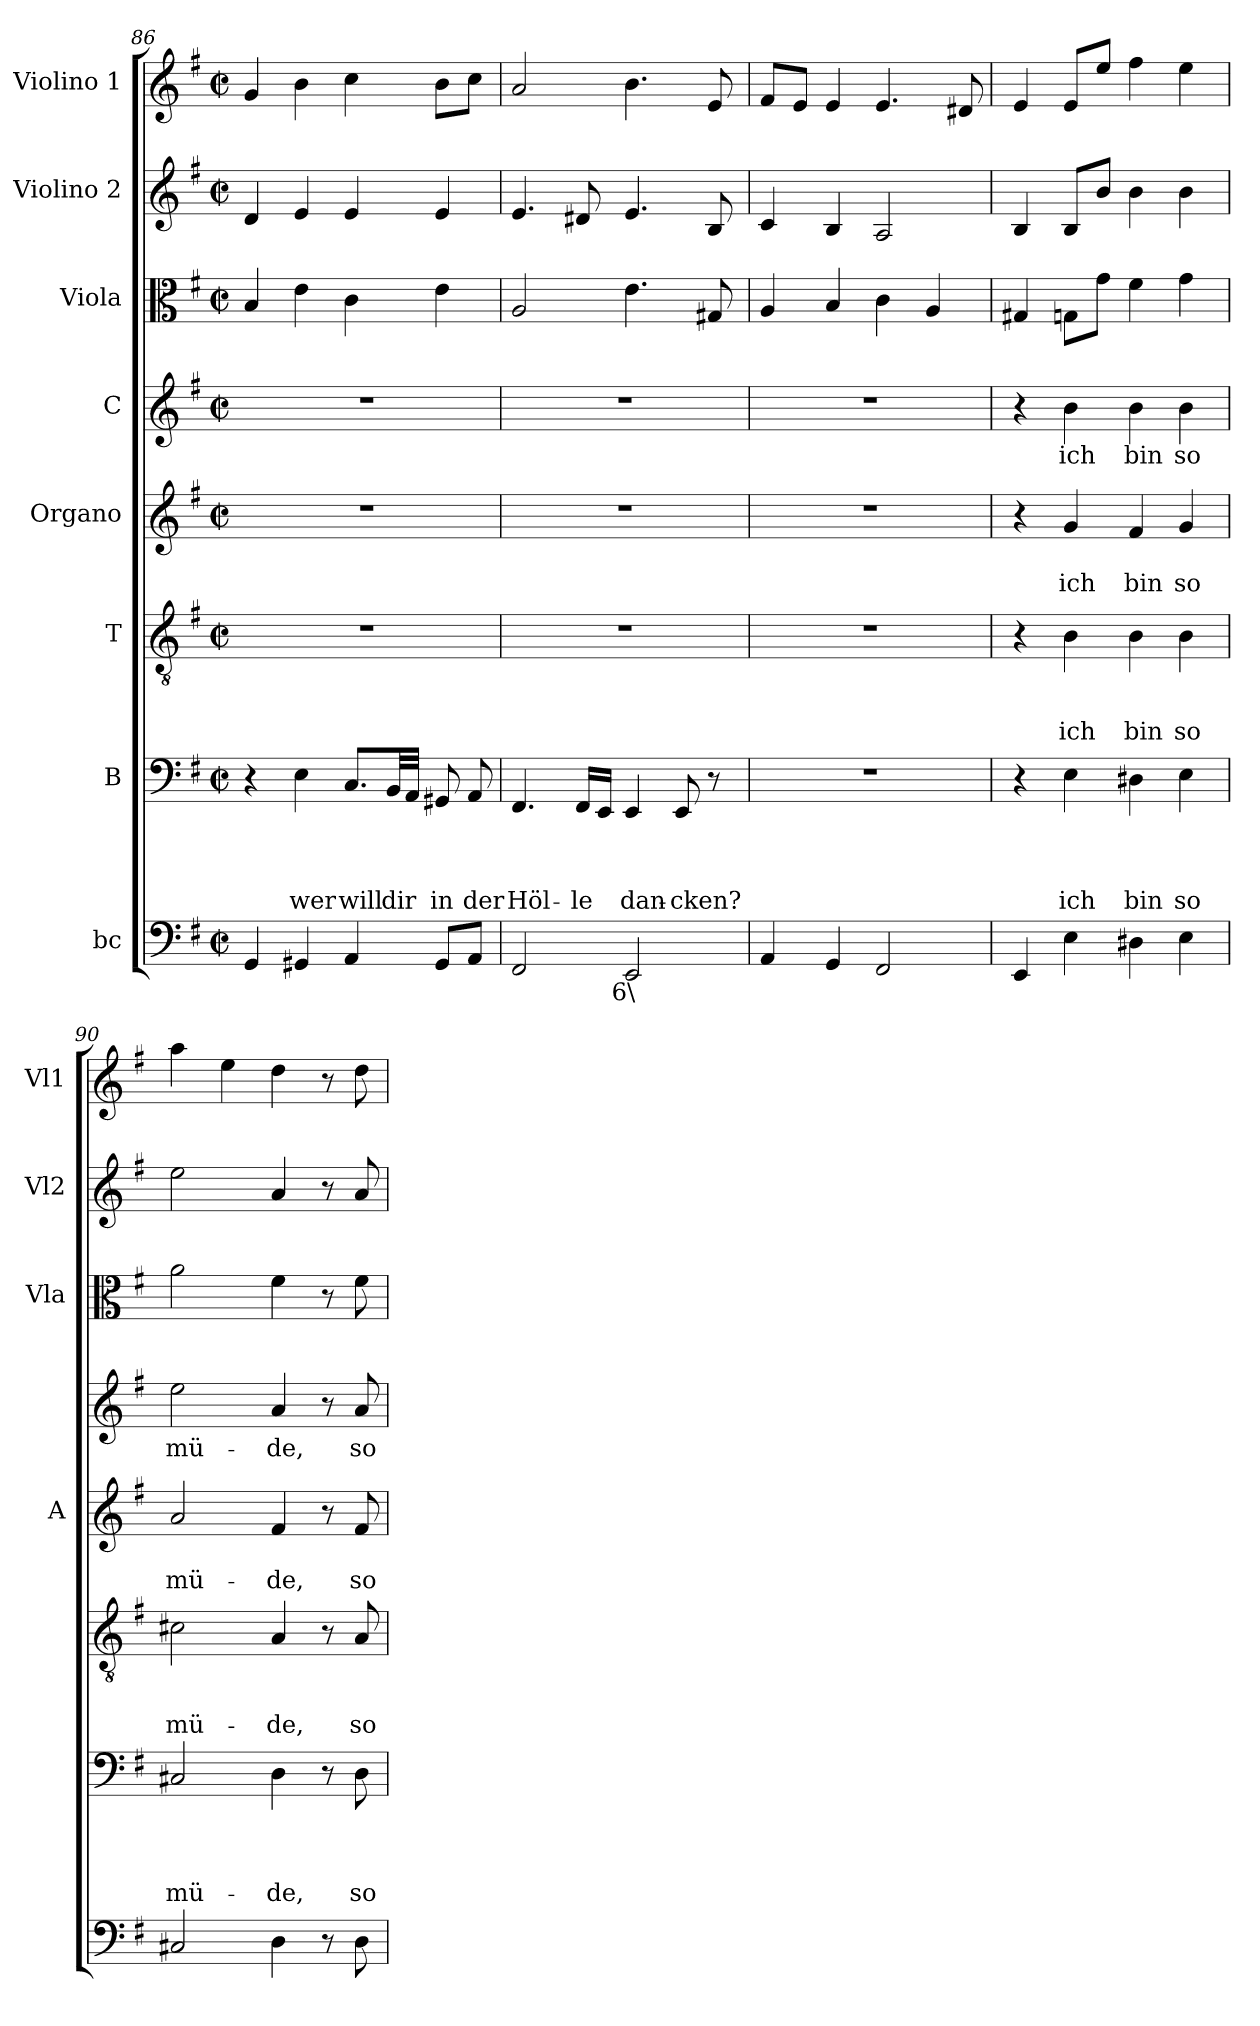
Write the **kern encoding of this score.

**kern	**kern	**text	**text	**text	**text	**kern	**text	**text	**text	**kern	**text	**text	**kern	**text	**kern	**kern	**kern
*part8	*part7	*part7	*part7	*part7	*part7	*part6	*part6	*part6	*part6	*part5	*part5	*part5	*part4	*part4	*part3	*part2	*part1
*staff8	*staff7	*staff7	*staff7	*staff7	*staff7	*staff6	*staff6	*staff6	*staff6	*staff5	*staff5	*staff5	*staff4	*staff4	*staff3	*staff2	*staff1
*I"bc	*I"B	*	*	*	*	*I"T	*	*	*	*I"Organo	*	*	*I"C	*	*I"Viola	*I"Violino 2	*I"Violino 1
*	*	*	*	*	*	*	*	*	*	*I'A	*	*	*	*	*I'Vla	*I'Vl2	*I'Vl1
*clefF4	*clefF4	*	*	*	*	*clefGv2	*	*	*	*clefG2	*	*	*clefG2	*	*clefC3	*clefG2	*clefG2
*k[f#]	*k[f#]	*	*	*	*	*k[f#]	*	*	*	*k[f#]	*	*	*k[f#]	*	*k[f#]	*k[f#]	*k[f#]
*G:	*G:	*	*	*	*	*G:	*	*	*	*G:	*	*	*G:	*	*G:	*G:	*G:
*M2/2	*M2/2	*	*	*	*	*M2/2	*	*	*	*M2/2	*	*	*M2/2	*	*M2/2	*M2/2	*M2/2
*met(c|)	*met(c|)	*	*	*	*	*met(c|)	*	*	*	*met(c|)	*	*	*met(c|)	*	*met(c|)	*met(c|)	*met(c|)
=86	=86	=86	=86	=86	=86	=86	=86	=86	=86	=86	=86	=86	=86	=86	=86	=86	=86
4GG/	4r	.	.	.	.	1r	.	.	.	1r	.	.	1r	.	4B/	4d/	4g/
!	!	!	!	!	!LO:LY:b	!	!	!	!	!	!	!	!	!	!	!	!
4GG#X</	4E\	.	.	.	wer	.	.	.	.	.	.	.	.	.	4e\	4e/	4b\
!	!	!	!	!	!LO:LY:b	!	!	!	!	!	!	!	!	!	!	!	!
4AA/	8.C/L	.	.	.	will	.	.	.	.	.	.	.	.	.	4c\	4e/	4cc\
!	!	!	!	!	!LO:LY:b	!	!	!	!	!	!	!	!	!	!	!	!
.	32BB/LL	.	.	.	dir	.	.	.	.	.	.	.	.	.	.	.	.
.	32AA/JJJ	.	.	.	.	.	.	.	.	.	.	.	.	.	.	.	.
!	!	!	!	!	!LO:LY:b	!	!	!	!	!	!	!	!	!	!	!	!
8GG#</L	8GG#X/	.	.	.	in	.	.	.	.	.	.	.	.	.	4e\	4e/	8b\L
!	!	!	!	!	!LO:LY:b	!	!	!	!	!	!	!	!	!	!	!	!
8AA/J	8AA/	.	.	.	der	.	.	.	.	.	.	.	.	.	.	.	8cc\J
=87	=87	=87	=87	=87	=87	=87	=87	=87	=87	=87	=87	=87	=87	=87	=87	=87	=87
!	!	!	!	!	!LO:LY:b	!	!	!	!	!	!	!	!	!	!	!	!
*^	*	*	*	*	*	*	*	*	*	*	*	*	*	*	*	*	*
2FF#/	4...ryy	4.FF#/	.	.	.	Höl-	1r	.	.	.	1r	.	.	1r	.	2A/	4.e/	2a/
!	!	!	!	!	!	!LO:LY:b:rj	!	!	!	!	!	!	!	!	!	!	!	!
.	.	16FF#/LL	.	.	.	-le	.	.	.	.	.	.	.	.	.	.	8d#X/	.
.	.	16EE/JJ	.	.	.	.	.	.	.	.	.	.	.	.	.	.	.	.
!	!LO:TX:b:t=6\	!	!	!	!	!	!	!	!	!	!	!	!	!	!	!	!	!
.	2ryy	.	.	.	.	.	.	.	.	.	.	.	.	.	.	.	.	.
!	!	!	!	!	!	!LO:LY:b	!	!	!	!	!	!	!	!	!	!	!	!
2EE/	.	4EE/	.	.	.	dan-	.	.	.	.	.	.	.	.	.	4.e\	4.e/	4.b\
!	!	!	!	!	!	!LO:LY:b	!	!	!	!	!	!	!	!	!	!	!	!
.	.	8EE/	.	.	.	-cken?	.	.	.	.	.	.	.	.	.	.	.	.
.	.	8r	.	.	.	.	.	.	.	.	.	.	.	.	.	8G#X/	8B/	8e/
.	32ryy	.	.	.	.	.	.	.	.	.	.	.	.	.	.	.	.	.
*v	*v	*	*	*	*	*	*	*	*	*	*	*	*	*	*	*	*	*
=88	=88	=88	=88	=88	=88	=88	=88	=88	=88	=88	=88	=88	=88	=88	=88	=88	=88
4AA</	1r	.	.	.	.	1r	.	.	.	1r	.	.	1r	.	4A/	4c/	8f#/L
.	.	.	.	.	.	.	.	.	.	.	.	.	.	.	.	.	8e/J
4GG</	.	.	.	.	.	.	.	.	.	.	.	.	.	.	4B/	4B/	4e/
2FF#/	.	.	.	.	.	.	.	.	.	.	.	.	.	.	4c\	2A/	4.e/
.	.	.	.	.	.	.	.	.	.	.	.	.	.	.	4A/	.	.
.	.	.	.	.	.	.	.	.	.	.	.	.	.	.	.	.	8d#X/
=89	=89	=89	=89	=89	=89	=89	=89	=89	=89	=89	=89	=89	=89	=89	=89	=89	=89
4EE/	4r	.	.	.	.	4r	.	.	.	4r	.	.	4r	.	4G#X/	4B/	4e/
!	!	!	!	!	!LO:LY:b	!	!	!	!LO:LY:b	!	!	!LO:LY:b	!	!LO:LY:b	!	!	!
4E\	4E\	.	.	.	ich	4B\	.	.	ich	4g/	.	ich	4b\	ich	8Gn\L	8B/L	8e/L
.	.	.	.	.	.	.	.	.	.	.	.	.	.	.	8g\J	8b/J	8ee/J
!	!	!	!	!	!LO:LY:b	!	!	!	!LO:LY:b	!	!	!LO:LY:b	!	!LO:LY:b	!	!	!
4D#X>\	4D#X\	.	.	.	bin	4B\	.	.	bin	4f#/	.	bin	4b\	bin	4f#\	4b\	4ff#\
!	!	!	!	!	!LO:LY:b	!	!	!	!LO:LY:b	!	!	!LO:LY:b	!	!LO:LY:b	!	!	!
4E\	4E\	.	.	.	so	4B\	.	.	so	4g/	.	so	4b\	so	4g\	4b\	4ee\
=90	=90	=90	=90	=90	=90	=90	=90	=90	=90	=90	=90	=90	=90	=90	=90	=90	=90
!	!	!	!	!	!LO:LY:b	!	!	!	!LO:LY:b	!	!	!LO:LY:b	!	!LO:LY:b	!	!	!
2C#X</	2C#X/	.	.	.	mü-	2c#X\	.	.	mü-	2a/	.	mü-	2ee\	mü-	2a\	2ee\	4aa\
.	.	.	.	.	.	.	.	.	.	.	.	.	.	.	.	.	4ee\
!	!	!	!	!	!LO:LY:b	!	!	!	!LO:LY:b	!	!	!LO:LY:b	!	!LO:LY:b	!	!	!
4D\	4D\	.	.	.	-de,	4A/	.	.	-de,	4f#/	.	-de,	4a/	-de,	4f#\	4a/	4dd\
8r	8r	.	.	.	.	8r	.	.	.	8r	.	.	8r	.	8r	8r	8r
!	!	!	!	!	!LO:LY:b	!	!	!	!LO:LY:b	!	!	!LO:LY:b	!	!LO:LY:b	!	!	!
8D\	8D\	.	.	.	so	8A/	.	.	so	8f#/	.	so	8a/	so	8f#\	8a/	8dd\
=	=	=	=	=	=	=	=	=	=	=	=	=	=	=	=	=	=
*-	*-	*-	*-	*-	*-	*-	*-	*-	*-	*-	*-	*-	*-	*-	*-	*-	*-
